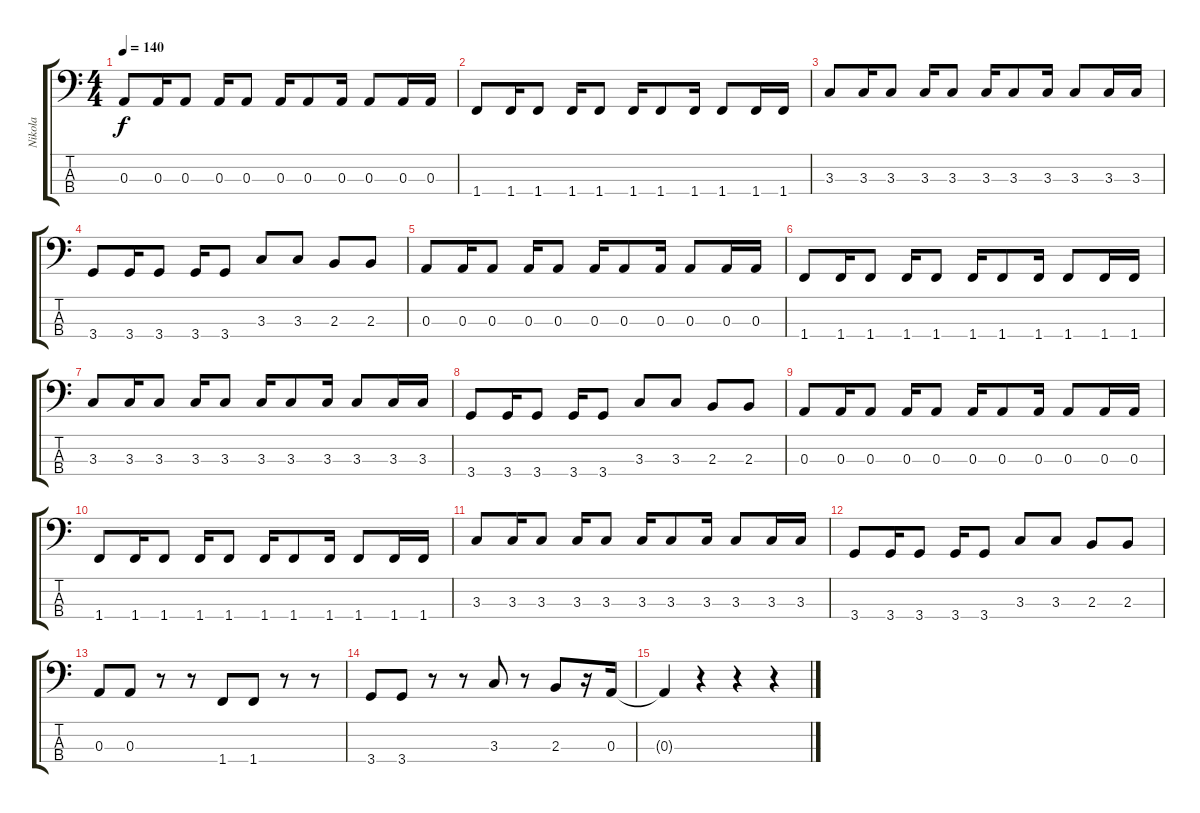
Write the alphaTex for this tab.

\track ("Nikola" "Nikola") {instrument electricbasspick}
\staff {score tabs}
\tuning (G2 D2 A1 E1) {hide}
\ts (4 4)
\tempo 140
\clef f4
\ks c
0.3.8{dy f} 0.3.16 0.3.8 0.3.16 0.3.8 0.3.16 0.3.8 0.3.16 0.3.8 0.3.16 0.3.16 |
1.4.8 1.4.16 1.4.8 1.4.16 1.4.8 1.4.16 1.4.8 1.4.16 1.4.8 1.4.16 1.4.16 |
3.3.8 3.3.16 3.3.8 3.3.16 3.3.8 3.3.16 3.3.8 3.3.16 3.3.8 3.3.16 3.3.16 |
3.4.8 3.4.16 3.4.8 3.4.16 3.4.8 3.3.8 3.3.8 2.3.8 2.3.8 |
0.3.8 0.3.16 0.3.8 0.3.16 0.3.8 0.3.16 0.3.8 0.3.16 0.3.8 0.3.16 0.3.16 |
1.4.8 1.4.16 1.4.8 1.4.16 1.4.8 1.4.16 1.4.8 1.4.16 1.4.8 1.4.16 1.4.16 |
3.3.8 3.3.16 3.3.8 3.3.16 3.3.8 3.3.16 3.3.8 3.3.16 3.3.8 3.3.16 3.3.16 |
3.4.8 3.4.16 3.4.8 3.4.16 3.4.8 3.3.8 3.3.8 2.3.8 2.3.8 |
0.3.8 0.3.16 0.3.8 0.3.16 0.3.8 0.3.16 0.3.8 0.3.16 0.3.8 0.3.16 0.3.16 |
1.4.8 1.4.16 1.4.8 1.4.16 1.4.8 1.4.16 1.4.8 1.4.16 1.4.8 1.4.16 1.4.16 |
3.3.8 3.3.16 3.3.8 3.3.16 3.3.8 3.3.16 3.3.8 3.3.16 3.3.8 3.3.16 3.3.16 |
3.4.8 3.4.16 3.4.8 3.4.16 3.4.8 3.3.8 3.3.8 2.3.8 2.3.8 |
0.3.8 0.3.8 r.8 r.8 1.4.8 1.4.8 r.8 r.8 |
3.4.8 3.4.8 r.8 r.8 3.3.8 r.8 2.3.8 r.16 0.3.16 |
0.3{t}.4 r.4 r.4 r.4
